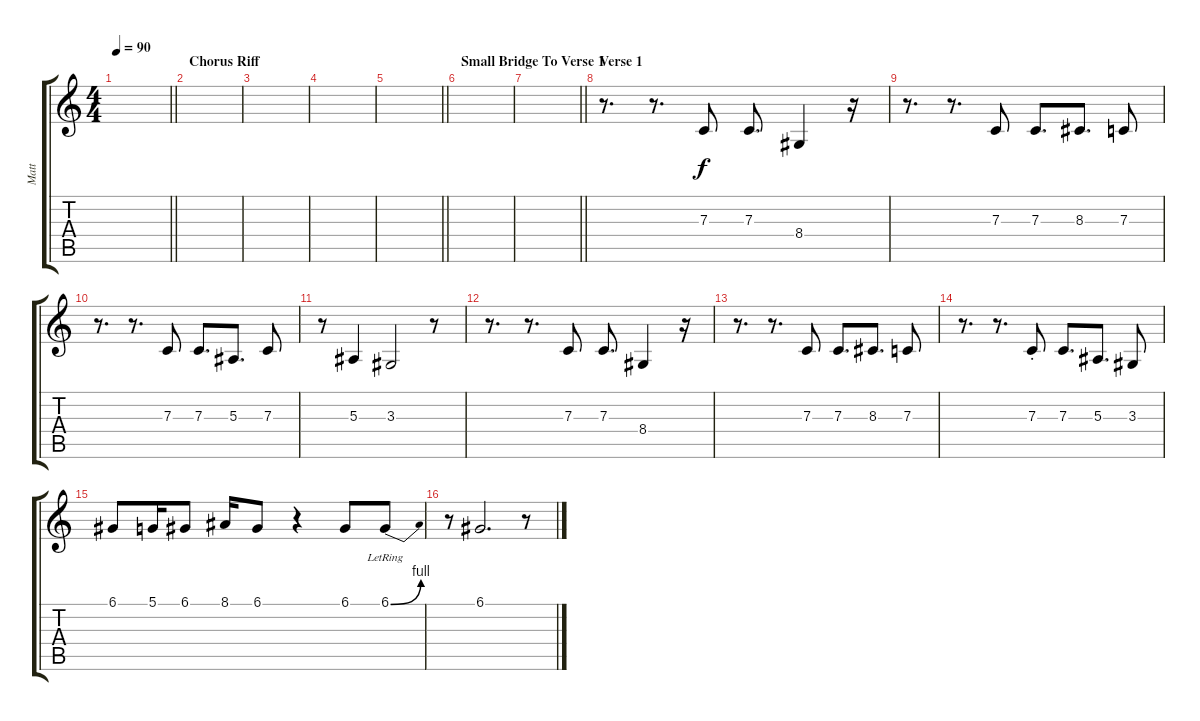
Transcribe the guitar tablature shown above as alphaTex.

\track ("Matt" "Matt") {instrument flute}
\staff {score tabs}
\tuning (D4 A3 F3 C3 G2 C2) {hide}
\ts (4 4)
\tempo 90
\clef g2
\barLineRight lightlight
\ks c
|
\section ("" "Chorus Riff")
|
|
|
\barLineRight lightlight
|
\section ("" "Small Bridge To Verse 1")
|
\barLineRight lightlight
|
\section ("" "Verse 1")
r.8{d} r.8{d} 7.3.8 7.3.8{d} 8.4.4 r.16 |
r.8{d} r.8{d} 7.3.8 7.3.8{d} 8.3.8{d} 7.3.8 |
r.8{d} r.8{d} 7.3.8 7.3.8{d} 5.3.8{d} 7.3.8 |
r.8 5.3.4 3.3.2 r.8 |
r.8{d} r.8{d} 7.3.8 7.3.8{d} 8.4.4 r.16 |
r.8{d} r.8{d} 7.3.8 7.3.8{d} 8.3.8{d} 7.3.8 |
r.8{d} r.8{d} 7.3{st}.8 7.3.8{d} 5.3.8{d} 3.3.8 |
6.1.8 5.1.16 6.1.8 8.1.16 6.1.8 r.4 6.1.8 6.1{be (bend 0 0 60 4) lr}.8 |
r.8 6.1.2{d} r.8
